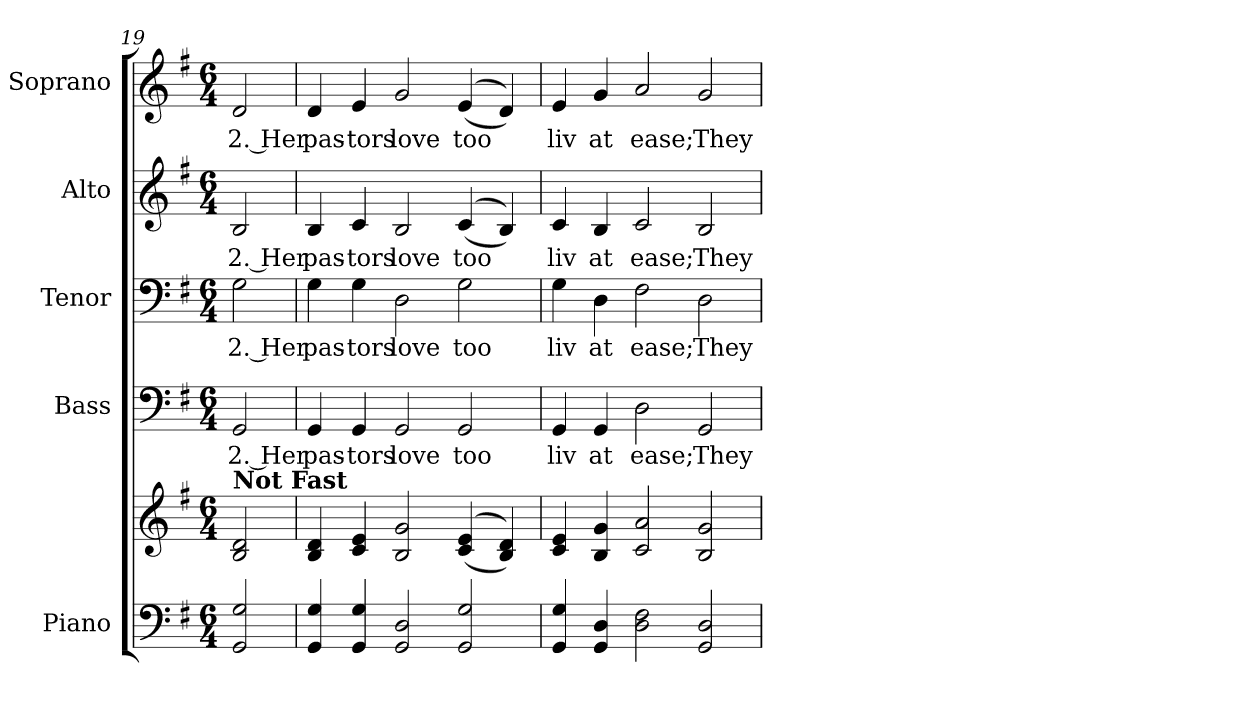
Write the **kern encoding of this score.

**kern	**kern	**kern	**text	**kern	**text	**kern	**text	**kern	**text
*part5	*part5	*part4	*part4	*part3	*part3	*part2	*part2	*part1	*part1
*staff6	*staff5	*staff4	*staff4	*staff3	*staff3	*staff2	*staff2	*staff1	*staff1
*I"Piano	*	*I"Bass	*	*I"Tenor	*	*I"Alto	*	*I"Soprano	*
*I'Pno.	*	*I'B.	*	*I'T.	*	*I'A.	*	*I'S.	*
!!LO:PB:g=z
*clefF4	*clefG2	*clefF4	*	*clefF4	*	*clefG2	*	*clefG2	*
*k[f#]	*k[f#]	*k[f#]	*	*k[f#]	*	*k[f#]	*	*k[f#]	*
*G:	*G:	*G:	*	*G:	*	*G:	*	*G:	*
*M6/4	*M6/4	*M6/4	*	*M6/4	*	*M6/4	*	*M6/4	*
=19	=19	=19	=19	=19	=19	=19	=19	=19	=19
!	!	!	!LO:LY:b:color=#000000	!	!	!	!	!	!
!	!	!	!	!	!LO:LY:b:color=#000000	!	!	!	!
!	!	!	!	!	!	!	!LO:LY:b:color=#000000	!	!
!	!LO:TX:a:B:t=Not Fast	!	!	!	!	!	!	!	!
!	!	!	!	!	!	!	!	!	!LO:LY:b:color=#000000
2GGi/ 2Gi	2Bi/ 2di	2GGi/	2. Her	2Gi\	2. Her	2Bi/	2. Her	2di/	2. Her
=20	=20	=20	=20	=20	=20	=20	=20	=20	=20
!	!	!	!LO:LY:b:color=#000000	!	!	!	!	!	!
!	!	!	!	!	!LO:LY:b:color=#000000	!	!	!	!
!	!	!	!	!	!	!	!LO:LY:b:color=#000000	!	!
!	!	!	!	!	!	!	!	!	!LO:LY:b:color=#000000
4GGi/ 4Gi	4Bi/ 4di	4GGi/	pas-	4Gi\	pas-	4Bi/	pas-	4di/	pas-
!	!	!	!LO:LY:b:color=#000000	!	!	!	!	!	!
!	!	!	!	!	!LO:LY:b:color=#000000	!	!	!	!
!	!	!	!	!	!	!	!LO:LY:b:color=#000000	!	!
!	!	!	!	!	!	!	!	!	!LO:LY:b:color=#000000
4GGi/ 4Gi	4ci/ 4ei	4GGi/	-tors	4Gi\	-tors	4ci/	-tors	4ei/	-tors
!	!	!	!LO:LY:b:color=#000000	!	!	!	!	!	!
!	!	!	!	!	!LO:LY:b:color=#000000	!	!	!	!
!	!	!	!	!	!	!	!LO:LY:b:color=#000000	!	!
!	!	!	!	!	!	!	!	!	!LO:LY:b:color=#000000
2GGi/ 2Di	2Bi/ 2gi	2GGi/	love	2Di\	love	2Bi/	love	2gi/	love
!	!	!	!LO:LY:b:color=#000000	!	!	!	!	!	!
!	!	!	!	!	!LO:LY:b:color=#000000	!	!	!	!
!	!	!	!	!	!	!	!LO:LY:b:color=#000000	!	!
!	!	!	!	!	!	!	!	!	!LO:LY:b:color=#000000
2GGi/ 2Gi	((4ci/ 4ei	2GGi/	too	2Gi\	too	((4ci/	too	((4ei/	too
.	4Bi/ 4di))	.	.	.	.	4Bi/))	.	4di/))	.
!!LO:PB:g=z
=21	=21	=21	=21	=21	=21	=21	=21	=21	=21
!	!	!	!LO:LY:b:color=#000000	!	!	!	!	!	!
!	!	!	!	!	!LO:LY:b:color=#000000	!	!	!	!
!	!	!	!	!	!	!	!LO:LY:b:color=#000000	!	!
!	!	!	!	!	!	!	!	!	!LO:LY:b:color=#000000
4GGi/ 4Gi	4ci/ 4ei	4GGi/	liv	4Gi\	liv	4ci/	liv	4ei/	liv
!	!	!	!LO:LY:b:color=#000000	!	!	!	!	!	!
!	!	!	!	!	!LO:LY:b:color=#000000	!	!	!	!
!	!	!	!	!	!	!	!LO:LY:b:color=#000000	!	!
!	!	!	!	!	!	!	!	!	!LO:LY:b:color=#000000
4GGi/ 4Di	4Bi/ 4gi	4GGi/	at	4Di\	at	4Bi/	at	4gi/	at
!	!	!	!LO:LY:b:color=#000000	!	!	!	!	!	!
!	!	!	!	!	!LO:LY:b:color=#000000	!	!	!	!
!	!	!	!	!	!	!	!LO:LY:b:color=#000000	!	!
!	!	!	!	!	!	!	!	!	!LO:LY:b:color=#000000
2Di\ 2F#i	2ci/ 2ai	2Di\	ease;	2F#i\	ease;	2ci/	ease;	2ai/	ease;
!	!	!	!LO:LY:b:color=#000000	!	!	!	!	!	!
!	!	!	!	!	!LO:LY:b:color=#000000	!	!	!	!
!	!	!	!	!	!	!	!LO:LY:b:color=#000000	!	!
!	!	!	!	!	!	!	!	!	!LO:LY:b:color=#000000
2GGi/ 2Di	2Bi/ 2gi	2GGi/	They	2Di\	They	2Bi/	They	2gi/	They
=	=	=	=	=	=	=	=	=	=
*-	*-	*-	*-	*-	*-	*-	*-	*-	*-
